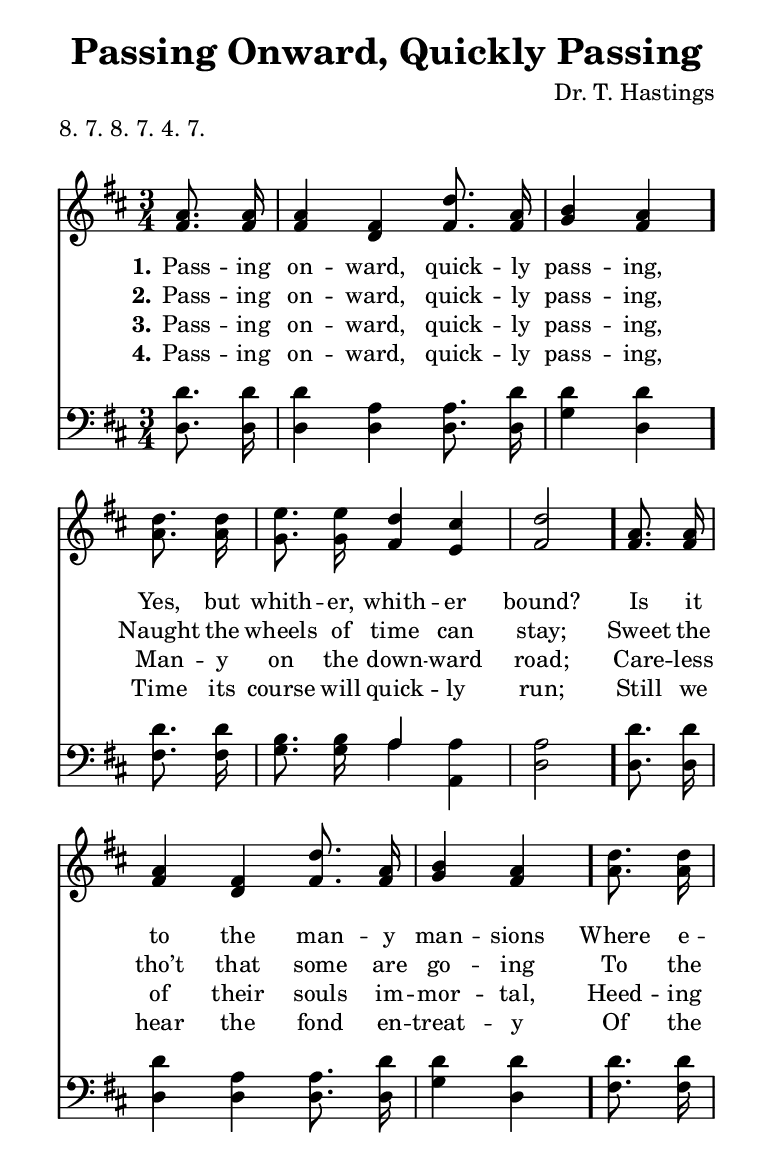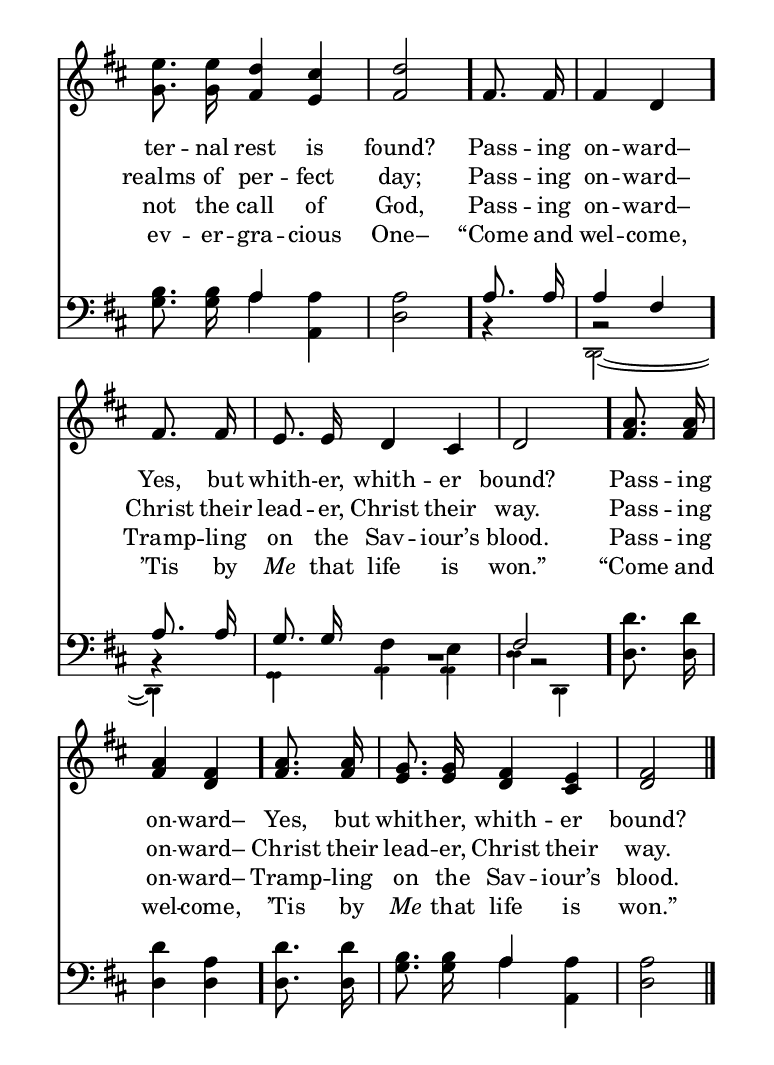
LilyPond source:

\include "common/global.ily"
\paper {
  \include "common/paper.ily"
}

\header{
  %gospel
  hymnnumber = "30"
  title = "Passing Onward, Quickly Passing"
  tunename = "Zion"
  meter = "8. 7. 8. 7. 4. 7."
  poet = ""
  composer = "Dr. T. Hastings"
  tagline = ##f
}

% for fermata in MIDI
ta = { \tempo 4=80 }
tb = { \tempo 4=40 }

patternAA = { c8. c16 | c4 c4 c8. c16 | c4 c4 }

patternBA = { c8. c16 | c8. c16 c4 c4 | c2 }
patternBB = { c4 | \once \override MultiMeasureRest.staff-position = #-8 R1*3/4 | c2 }

patternCA = { c8. c16 | c4 c4 }
patternCB = { c4 | c2 }

global = {
  \include "common/overrides.ily"
  \override Staff.TimeSignature.style = #'numbered
  \time 3/4
  \override Score.MetronomeMark.transparent = ##t % hide all fermata changes too
  \ta
  \key d \major
  \partial 4
  \autoBeamOff
}

notesSoprano = {
\global
\relative c'' {

  \changePitch \patternAA { a a | a fis d' a | b a }
  \changePitch \patternBA { d d | e e d cis  | d   }
  \changePitch \patternAA { a a | a fis d' a | b a }
  \changePitch \patternBA { d d | e e d cis  | d   }

  \changePitch \patternCA { fis, fis | fis d     }
  \changePitch \patternBA { fis fis  | e e d cis | d   }
  \changePitch \patternCA { a' a     | a fis     }
  \changePitch \patternBA { a a      | g g fis e | fis }

  \bar "|."

}
}

notesAlto = {
\global
\relative e' {

  \changePitch \patternAA { fis fis | fis d fis fis | g fis }
  \changePitch \patternBA { a a     | g g fis e     | fis   }
  \changePitch \patternAA { fis fis | fis d fis fis | g fis }
  \changePitch \patternBA { a a     | g g fis e     | fis   }

  \changePitch \patternCB { r       | r         }
  \changePitch \patternBB { r       |           | r } % middle rest is explicit in patternBB
  \changePitch \patternCA { fis fis | fis d     }
  \changePitch \patternBA { fis fis | e e d cis | d }

}
}

notesTenor = {
\global
\relative a {

  \changePitch \patternAA { d d | d a a d | d d }
  \changePitch \patternBA { d d | b b a a | a   }
  \changePitch \patternAA { d d | d a a d | d d }
  \changePitch \patternBA { d d | b b a a | a   }

  \stemUp % prevent note/rest collision
  \changePitch \patternCA { a a  | a fis     }
  \changePitch \patternBA { a a  | g g fis e | fis }
  \changePitch \patternCA { d' d | d a       }
  \changePitch \patternBA { d d  | b b a a   | a   }

}
}

notesBass = {
\global
\relative f {

  \changePitch \patternAA { d d | d d d d | g d }
  \changePitch \patternBA { fis fis | g g a a, | d }
  \changePitch \patternAA { d d | d d d d | g d }
  \changePitch \patternBA { fis fis | g g a a, | d }

<<
  { b4 \rest | b2 \rest }
\\
  \override NoteHead.font-size = #-4 { \skip 4 | d,2 ~ }
>>

<<
  % XXX hacky (extra-offset doesn't scale, for one thing)
  { b'4 \rest | \once \override Rest.extra-offset = #'(15 . 0) b1*3/4 \rest | \once \override Rest.extra-offset = #'(1.7 . 0) b2 \rest }
\\
  \override NoteHead.font-size = #-4 { d,4 g4 a4 a4 | d4 d,4 }
>>

  \changePitch \patternCA { d' d | d d }
  \changePitch \patternBA { d d | g g a a, | d }

}
}

wordsA = \lyricmode {
\set stanza = "1."

Pass -- ing on -- ward, quick -- ly pass -- ing, \bar "."
Yes, but whith -- er, whith -- er bound? \bar "." \eogbreak
Is it to the man -- y man -- sions \bar "."
Where e -- ter -- nal rest is found? \bar "." \eogbreak
Pass -- ing on -- ward– \bar "."
Yes, but whith -- er, whith -- er bound? \bar "." \eogbreak
Pass -- ing on -- ward– \bar "."
Yes, but whith -- er, whith -- er bound? \bar "." \eogbreak

}

wordsB = \lyricmode {
\set stanza = "2."

Pass -- ing on -- ward, quick -- ly pass -- ing,
Naught the wheels of time can stay;
Sweet the tho’t that some are go -- ing
To the realms of per -- fect day;
Pass -- ing on -- ward–
Christ their lead -- er, Christ their way.
Pass -- ing on -- ward–
Christ their lead -- er, Christ their way.

}

wordsC = \lyricmode {
\set stanza = "3."

Pass -- ing on -- ward, quick -- ly pass -- ing,
Man -- y on the down -- ward road;
Care -- less of their souls im -- mor -- tal,
Heed -- ing not the call of God,
Pass -- ing on -- ward–
Tramp -- ling on the Sav -- iour’s blood.
Pass -- ing on -- ward–
Tramp -- ling on the Sav -- iour’s blood.

}

wordsD = \lyricmode {
\set stanza = "4."

Pass -- ing on -- ward, quick -- ly pass -- ing,
Time its course will quick -- ly run;
Still we hear the fond en -- treat -- y
Of the ev -- er -- gra -- cious One–
“Come and wel -- come,
’Tis by { \italicsOn } Me { \italicsOff } that life is won.”
“Come and wel -- come,
’Tis by { \italicsOn } Me { \italicsOff } that life is won.”

}

\score {
  \context ChoirStaff <<
    \context Staff = upper <<
      \set Staff.autoBeaming = ##f
      \set ChoirStaff.systemStartDelimiter = #'SystemStartBar
      \set ChoirStaff.printPartCombineTexts = ##f
      \partcombine #'(2 . 9) \notesSoprano \notesAlto
      \context NullVoice = sopranos { \voiceOne << \notesSoprano >> }
      \context NullVoice = altos { \voiceTwo << \notesAlto >> }
      \context Lyrics = one   \lyricsto sopranos \wordsA
      \context Lyrics = two   \lyricsto sopranos \wordsB
      \context Lyrics = three \lyricsto sopranos \wordsC
      \context Lyrics = four  \lyricsto sopranos \wordsD
    >>
    \context Staff = men <<
      \set Staff.autoBeaming = ##f
      \clef bass
      \set ChoirStaff.printPartCombineTexts = ##f
      \partcombine #'(2 . 9) \notesTenor \notesBass
      \context NullVoice = tenors { \voiceOne << \notesTenor >> }
      \context NullVoice = basses { \voiceTwo << \notesBass >> }
    >>
  >>
  \layout {
    \include "common/layout.ily"
  }
  \midi{
    \include "common/midi.ily"
  }
}

\version "2.19.49"  % necessary for upgrading to future LilyPond versions.

% vi:set et ts=2 sw=2 ai nocindent syntax=lilypond:
